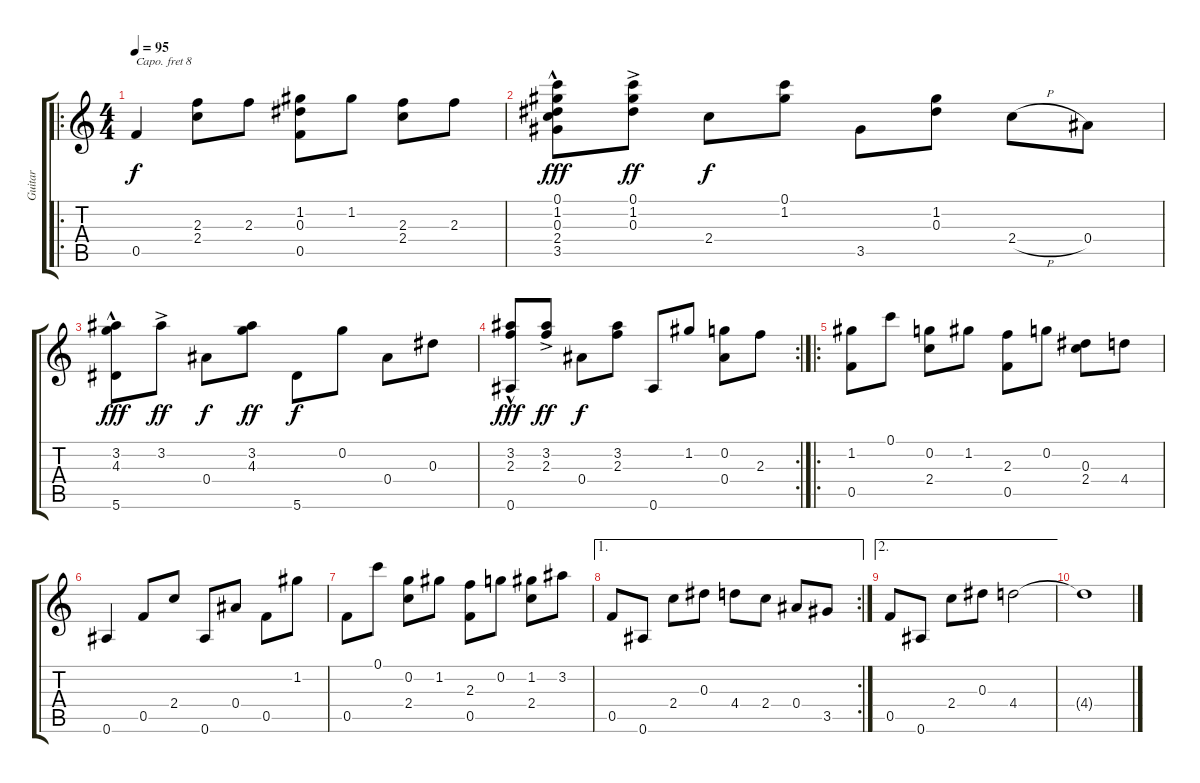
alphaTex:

\track ("Guitar" "Guitar") {instrument acousticguitarnylon}
\staff {score tabs}
\capo 8
\tuning (E4 B3 G3 D3 A2 D2) {hide}
\ro
\ts (4 4)
\tempo 95
\clef g2
\ks c
0.5.4{dy f} (2.3 2.4).8 2.3.8 (1.2 0.3 0.5).8 1.2.8 (2.3 2.4).8 2.3.8 |
(0.1{hac} 1.2{hac} 0.3{hac} 2.4{hac} 3.5{hac}).8{dy fff} (0.1{ac} 1.2{ac} 0.3{ac}).8{dy ff} 2.4.8{dy f} (0.1 1.2).8 3.5.8 (1.2 0.3).8 2.4{h}.8 0.4.8 |
(3.2{hac} 4.3{hac} 5.6).8{dy fff} 3.2{ac}.8{dy ff} 0.4.8{dy f} (3.2 4.3).8{dy ff} 5.6.8{dy f} 0.2.8 0.4.8 0.3.8 |
\rc 2
(3.2{hac} 2.3{hac} 0.6).8{dy fff} (3.2{ac} 2.3{ac}).8{dy ff} 0.4.8{dy f} (3.2 2.3).8 0.6.8 1.2.8 (0.2 0.4).8 2.3.8 |
\ro
(1.2 0.5).8 0.1.8 (0.2 2.4).8 1.2.8 (2.3 0.5).8 0.2.8 (0.3 2.4).8 4.4.8 |
0.6.4 0.5.8 2.4.8 0.6.8 0.4.8 0.5.8 1.2.8 |
0.5.8 0.1.8 (0.2 2.4).8 1.2.8 (2.3 0.5).8 0.2.8 (1.2 2.4).8 3.2.8 |
\ae 1
\rc 2
0.5.8 0.6.8 2.4.8 0.3.8 4.4.8 2.4.8 0.4.8 3.5.8 |
\ae 2
0.5.8 0.6.8 2.4.8 0.3.8 4.4.2 |
4.4{t}.1
